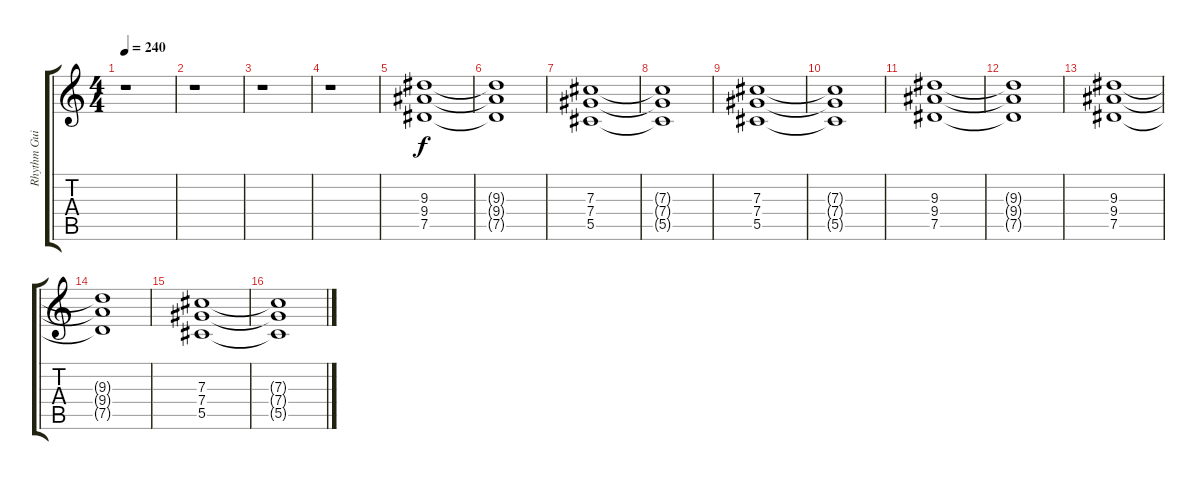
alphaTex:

\track ("Rhythm Guitar" "Rhythm Gui") {instrument overdrivenguitar}
\staff {score tabs}
\tuning (Eb4 Bb3 Gb3 Db3 Ab2 Eb2) {hide}
\ts (4 4)
\tempo 240
\clef g2
\ks c
r.1{dy f instrument overdrivenguitar} |
r.1 |
r.1 |
r.1 |
(9.3 9.4 7.5).1 |
(9.3{t} 9.4{t} 7.5{t}).1 |
(7.3 7.4 5.5).1 |
(7.3{t} 7.4{t} 5.5{t}).1 |
(7.3 7.4 5.5).1 |
(7.3{t} 7.4{t} 5.5{t}).1 |
(9.3 9.4 7.5).1 |
(9.3{t} 9.4{t} 7.5{t}).1 |
(9.3 9.4 7.5).1 |
(9.3{t} 9.4{t} 7.5{t}).1 |
(7.3 7.4 5.5).1 |
(7.3{t} 7.4{t} 5.5{t}).1
